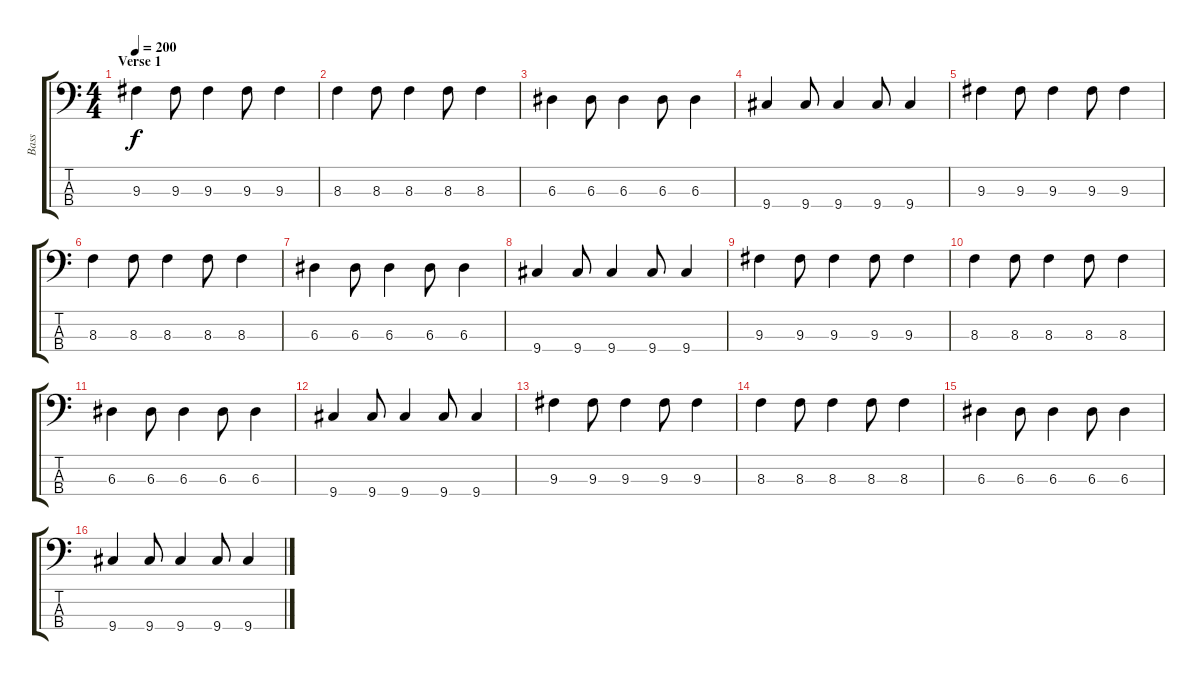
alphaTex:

\track ("Bass" "Bass") {instrument electricbassfinger}
\staff {score tabs}
\tuning (G2 D2 A1 E1) {hide}
\ts (4 4)
\section ("" "Verse 1")
\tempo 200
\clef f4
\ks c
9.3.4{dy f} 9.3.8 9.3.4 9.3.8 9.3.4 |
8.3.4 8.3.8 8.3.4 8.3.8 8.3.4 |
6.3.4 6.3.8 6.3.4 6.3.8 6.3.4 |
9.4.4 9.4.8 9.4.4 9.4.8 9.4.4 |
9.3.4 9.3.8 9.3.4 9.3.8 9.3.4 |
8.3.4 8.3.8 8.3.4 8.3.8 8.3.4 |
6.3.4 6.3.8 6.3.4 6.3.8 6.3.4 |
9.4.4 9.4.8 9.4.4 9.4.8 9.4.4 |
9.3.4 9.3.8 9.3.4 9.3.8 9.3.4 |
8.3.4 8.3.8 8.3.4 8.3.8 8.3.4 |
6.3.4 6.3.8 6.3.4 6.3.8 6.3.4 |
9.4.4 9.4.8 9.4.4 9.4.8 9.4.4 |
9.3.4 9.3.8 9.3.4 9.3.8 9.3.4 |
8.3.4 8.3.8 8.3.4 8.3.8 8.3.4 |
6.3.4 6.3.8 6.3.4 6.3.8 6.3.4 |
9.4.4 9.4.8 9.4.4 9.4.8 9.4.4
